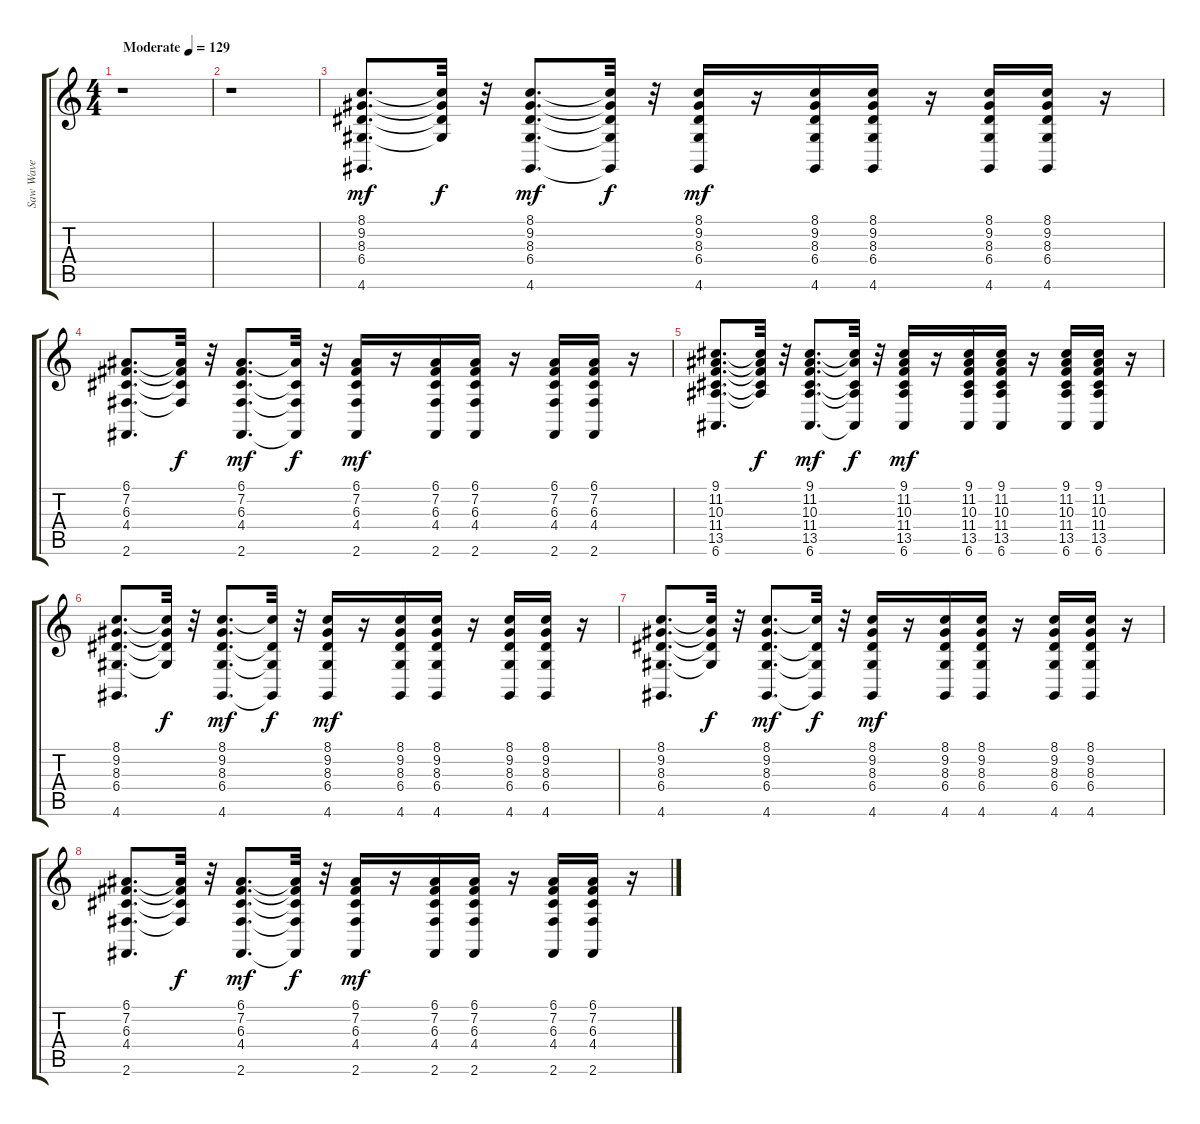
\track ("Saw Wave  " "Saw Wave  ") {instrument lead2sawtooth}
\staff {score tabs}
\tuning (E4 B3 G3 D3 A2 E2) {hide}
\ts (4 4)
\tempo (129 "Moderate")
\clef g2
\ks c
r.1{dy mf instrument lead2sawtooth} |
r.1 |
(8.1 9.2 8.3 6.4 4.6).8{d} (8.1{t} 9.2{t} 8.3{t} 6.4{t}).32{dy f} r.32 (8.1 9.2 8.3 6.4 4.6).8{d dy mf} (8.1{t} 9.2{t} 8.3{t} 6.4{t} 4.6{t}).32{dy f} r.32 (8.1 9.2 8.3 6.4 4.6).16{dy mf} r.16 (8.1 9.2 8.3 6.4 4.6).16 (8.1 9.2 8.3 6.4 4.6).16 r.16 (8.1 9.2 8.3 6.4 4.6).16 (8.1 9.2 8.3 6.4 4.6).16 r.16 |
(6.1 7.2 6.3 4.4 2.6).8{d} (6.1{t} 7.2{t} 6.3{t} 4.4{t}).32{dy f} r.32 (6.1 7.2 6.3 4.4 2.6).8{d dy mf} (6.1{t} 6.3{t} 4.4{t} 2.6{t}).32{dy f} r.32 (6.1 7.2 6.3 4.4 2.6).16{dy mf} r.16 (6.1 7.2 6.3 4.4 2.6).16 (6.1 7.2 6.3 4.4 2.6).16 r.16 (6.1 7.2 6.3 4.4 2.6).16 (6.1 7.2 6.3 4.4 2.6).16 r.16 |
(9.1 11.2 10.3 11.4 13.5 6.6).8{d} (9.1{t} 11.2{t} 10.3{t} 11.4{t} 13.5{t}).32{dy f} r.32 (9.1 11.2 10.3 11.4 13.5 6.6).8{d dy mf} (9.1{t} 11.2{t} 11.4{t} 13.5{t} 6.6{t}).32{dy f} r.32 (9.1 11.2 10.3 11.4 13.5 6.6).16{dy mf} r.16 (9.1 11.2 10.3 11.4 13.5 6.6).16 (9.1 11.2 10.3 11.4 13.5 6.6).16 r.16 (9.1 11.2 10.3 11.4 13.5 6.6).16 (9.1 11.2 10.3 11.4 13.5 6.6).16 r.16 |
(8.1 9.2 8.3 6.4 4.6).8{d} (8.1{t} 9.2{t} 8.3{t} 6.4{t}).32{dy f} r.32 (8.1 9.2 8.3 6.4 4.6).8{d dy mf} (8.1{t} 8.3{t} 6.4{t} 4.6{t}).32{dy f} r.32 (8.1 9.2 8.3 6.4 4.6).16{dy mf} r.16 (8.1 9.2 8.3 6.4 4.6).16 (8.1 9.2 8.3 6.4 4.6).16 r.16 (8.1 9.2 8.3 6.4 4.6).16 (8.1 9.2 8.3 6.4 4.6).16 r.16 |
(8.1 9.2 8.3 6.4 4.6).8{d} (8.1{t} 9.2{t} 8.3{t} 6.4{t}).32{dy f} r.32 (8.1 9.2 8.3 6.4 4.6).8{d dy mf} (8.1{t} 8.3{t} 6.4{t} 4.6{t}).32{dy f} r.32 (8.1 9.2 8.3 6.4 4.6).16{dy mf} r.16 (8.1 9.2 8.3 6.4 4.6).16 (8.1 9.2 8.3 6.4 4.6).16 r.16 (8.1 9.2 8.3 6.4 4.6).16 (8.1 9.2 8.3 6.4 4.6).16 r.16 |
(6.1 7.2 6.3 4.4 2.6).8{d} (6.1{t} 7.2{t} 6.3{t} 4.4{t}).32{dy f} r.32 (6.1 7.2 6.3 4.4 2.6).8{d dy mf} (6.1{t} 7.2{t} 6.3{t} 4.4{t} 2.6{t}).32{dy f} r.32 (6.1 7.2 6.3 4.4 2.6).16{dy mf} r.16 (6.1 7.2 6.3 4.4 2.6).16 (6.1 7.2 6.3 4.4 2.6).16 r.16 (6.1 7.2 6.3 4.4 2.6).16 (6.1 7.2 6.3 4.4 2.6).16 r.16
